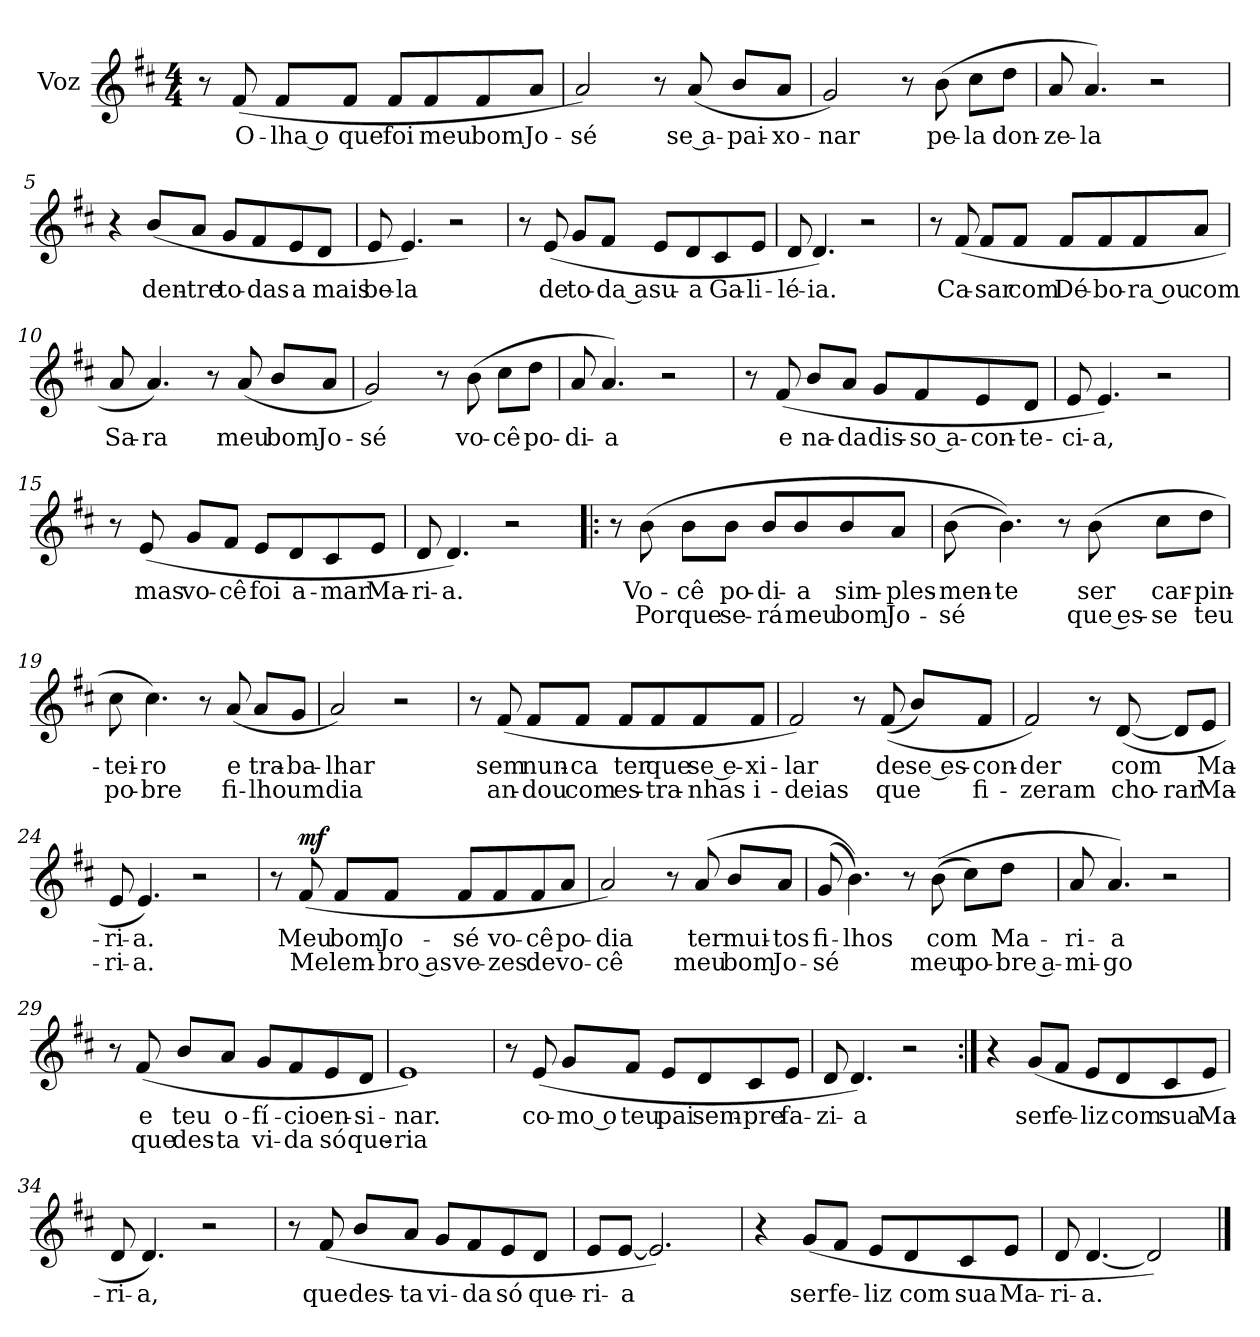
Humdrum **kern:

**kern	**text	**text	**dynam
*part1	*part1	*part1	*part1
*staff1	*staff1	*staff1	*staff1
*I"Voz	*	*	*
*I'Vo.	*	*	*
*clefG2	*	*	*
*k[f#c#]	*	*	*
*M4/4	*	*	*
*MM108	*	*	*
=1	=1	=1	=1
8r	.	.	.
!	!LO:LY:b	!	!
(<8f#/	O-	.	.
!	!LO:LY:b	!	!
8f#/L	-lha o	.	.
!	!LO:LY:b	!	!
8f#/J	que	.	.
!	!LO:LY:b	!	!
8f#/L	foi	.	.
!	!LO:LY:b	!	!
8f#/	meu	.	.
!	!LO:LY:b	!	!
8f#/	bom	.	.
!	!LO:LY:b	!	!
8a/J	Jo-	.	.
=2	=2	=2	=2
!	!LO:LY:b	!	!
2a/)	-sé	.	.
8r	.	.	.
!	!LO:LY:b	!	!
(<8a/	se a-	.	.
!	!LO:LY:b	!	!
8b/L	-pai-	.	.
!	!LO:LY:b	!	!
8a/J	-xo-	.	.
=3	=3	=3	=3
!	!LO:LY:b	!	!
2g/)	-nar	.	.
8r	.	.	.
!	!LO:LY:b	!	!
(>8b\	pe-	.	.
!	!LO:LY:b	!	!
8cc#\L	-la	.	.
!	!LO:LY:b	!	!
8dd\J	don-	.	.
=4	=4	=4	=4
!	!LO:LY:b	!	!
8a/	-ze-	.	.
!	!LO:LY:b	!	!
4.a/)	-la	.	.
2r	.	.	.
!!LO:LB:g=z
=5	=5	=5	=5
4r	.	.	.
!	!LO:LY:b	!	!
(<8b/L	den-	.	.
!	!LO:LY:b	!	!
8a/J	-tre	.	.
!	!LO:LY:b	!	!
8g/L	to-	.	.
!	!LO:LY:b	!	!
8f#/	-das	.	.
!	!LO:LY:b	!	!
8e/	a	.	.
!	!LO:LY:b	!	!
8d/J	mais	.	.
=6	=6	=6	=6
!	!LO:LY:b	!	!
8e/	be-	.	.
!	!LO:LY:b	!	!
4.e/)	-la	.	.
2r	.	.	.
=7	=7	=7	=7
8r	.	.	.
!	!LO:LY:b	!	!
(<8e/	de	.	.
!	!LO:LY:b	!	!
8g/L	to-	.	.
!	!LO:LY:b	!	!
8f#/J	-da a	.	.
!	!LO:LY:b	!	!
8e/L	su-	.	.
!	!LO:LY:b	!	!
8d/	-a	.	.
!	!LO:LY:b	!	!
8c#/	Ga-	.	.
!	!LO:LY:b	!	!
8e/J	-li-	.	.
=8	=8	=8	=8
!	!LO:LY:b	!	!
8d/	-lé-	.	.
!	!LO:LY:b	!	!
4.d/)	-ia.	.	.
2r	.	.	.
!!LO:LB:g=z
=9	=9	=9	=9
8r	.	.	.
!	!LO:LY:b	!	!
(<8f#/	Ca-	.	.
!	!LO:LY:b	!	!
8f#/L	-sar	.	.
!	!LO:LY:b	!	!
8f#/J	com	.	.
!	!LO:LY:b	!	!
8f#/L	Dé-	.	.
!	!LO:LY:b	!	!
8f#/	-bo-	.	.
!	!LO:LY:b	!	!
8f#/	-ra ou	.	.
!	!LO:LY:b	!	!
8a/J	com	.	.
=10	=10	=10	=10
!	!LO:LY:b	!	!
8a/	Sa-	.	.
!	!LO:LY:b	!	!
4.a/)	-ra	.	.
8r	.	.	.
!	!LO:LY:b	!	!
(<8a/	meu	.	.
!	!LO:LY:b	!	!
8b/L	bom	.	.
!	!LO:LY:b	!	!
8a/J	Jo-	.	.
=11	=11	=11	=11
!	!LO:LY:b	!	!
2g/)	-sé	.	.
8r	.	.	.
!	!LO:LY:b	!	!
(>8b\	vo-	.	.
!	!LO:LY:b	!	!
8cc#\L	-cê	.	.
!	!LO:LY:b	!	!
8dd\J	po-	.	.
=12	=12	=12	=12
!	!LO:LY:b	!	!
8a/	-di-	.	.
!	!LO:LY:b	!	!
4.a/)	-a	.	.
2r	.	.	.
!!LO:LB:g=z
=13	=13	=13	=13
8r	.	.	.
!	!LO:LY:b	!	!
(<8f#/	e	.	.
!	!LO:LY:b	!	!
8b/L	na-	.	.
!	!LO:LY:b	!	!
8a/J	-da	.	.
!	!LO:LY:b	!	!
8g/L	dis-	.	.
!	!LO:LY:b	!	!
8f#/	-so a-	.	.
!	!LO:LY:b	!	!
8e/	-con-	.	.
!	!LO:LY:b	!	!
8d/J	-te-	.	.
=14	=14	=14	=14
!	!LO:LY:b	!	!
8e/	-ci-	.	.
!	!LO:LY:b	!	!
4.e/)	-a,	.	.
2r	.	.	.
=15	=15	=15	=15
8r	.	.	.
!	!LO:LY:b	!	!
(<8e/	mas	.	.
!	!LO:LY:b	!	!
8g/L	vo-	.	.
!	!LO:LY:b	!	!
8f#/J	-cê	.	.
!	!LO:LY:b	!	!
8e/L	foi	.	.
!	!LO:LY:b	!	!
8d/	a-	.	.
!	!LO:LY:b	!	!
8c#/	-mar	.	.
!	!LO:LY:b	!	!
8e/J	Ma-	.	.
=16	=16	=16	=16
!	!LO:LY:b	!	!
8d/	-ri-	.	.
!	!LO:LY:b	!	!
4.d/)	-a.	.	.
2r	.	.	.
!!LO:LB:g=z
=17!|:	=17!|:	=17!|:	=17!|:
8r	.	.	.
!	!LO:LY:b	!LO:LY:b	!
(>8b\	Vo-	Por	.
!	!LO:LY:b	!LO:LY:b	!
8b\L	-cê	que	.
!	!LO:LY:b	!LO:LY:b	!
8b\J	po-	se-	.
!	!LO:LY:b	!LO:LY:b	!
8b/L	-di-	-rá	.
!	!LO:LY:b	!LO:LY:b	!
8b/	-a	meu	.
!	!LO:LY:b	!LO:LY:b	!
8b/	sim-	bom	.
!	!LO:LY:b	!LO:LY:b	!
8a/J	-ples-	Jo-	.
=18	=18	=18	=18
!	!LO:LY:b	!LO:LY:b	!
(>8b\	-men-	-sé	.
!	!LO:LY:b	!	!
4.b\))	-te	.	.
8r	.	.	.
!	!LO:LY:b	!LO:LY:b	!
(>8b\	ser	que es-	.
!	!LO:LY:b	!LO:LY:b	!
8cc#\L	car-	-se	.
!	!LO:LY:b	!LO:LY:b	!
8dd\J	-pin-	teu	.
=19	=19	=19	=19
!	!LO:LY:b	!LO:LY:b	!
8cc#\	-tei-	po-	.
!	!LO:LY:b	!LO:LY:b	!
4.cc#\)	-ro	-bre	.
8r	.	.	.
!	!LO:LY:b	!LO:LY:b	!
(<8a/	e	fi-	.
!	!LO:LY:b	!LO:LY:b	!
8a/L	tra-	-lho	.
!	!LO:LY:b	!LO:LY:b	!
8g/J	-ba-	um	.
!!LO:LB:g=z
=20	=20	=20	=20
!	!LO:LY:b	!LO:LY:b	!
2a/)	-lhar	dia	.
2r	.	.	.
=21	=21	=21	=21
8r	.	.	.
!	!LO:LY:b	!LO:LY:b	!
(<8f#/	sem	an-	.
!	!LO:LY:b	!LO:LY:b	!
8f#/L	nun-	-dou	.
!	!LO:LY:b	!LO:LY:b	!
8f#/J	-ca	com	.
!	!LO:LY:b	!LO:LY:b	!
8f#/L	ter	es-	.
!	!LO:LY:b	!LO:LY:b	!
8f#/	que	-tra-	.
!	!LO:LY:b	!LO:LY:b	!
8f#/	se e-	-nhas	.
!	!LO:LY:b	!LO:LY:b	!
8f#/J	-xi-	i-	.
=22	=22	=22	=22
!	!LO:LY:b	!LO:LY:b	!
2f#/)	-lar	-deias	.
8r	.	.	.
!	!LO:LY:b	!LO:LY:b	!
(<(<8f#/	de	que	.
!	!LO:LY:b	!	!
8b/L)	se es-	.	.
!	!LO:LY:b	!LO:LY:b	!
8f#/J	-con-	fi-	.
=23	=23	=23	=23
!	!LO:LY:b	!LO:LY:b	!
2f#/)	-der	-zeram	.
8r	.	.	.
!	!LO:LY:b	!LO:LY:b	!
(<[8d/	com	cho-	.
!	!	!LO:LY:b	!
8d/L]	.	-rar	.
!	!LO:LY:b	!LO:LY:b	!
8e/J	Ma-	Ma-	.
!!LO:LB:g=z
=24	=24	=24	=24
!	!LO:LY:b	!LO:LY:b	!
8e/	-ri-	-ri-	.
!	!LO:LY:b	!LO:LY:b	!
4.e/)	-a.	-a.	.
2r	.	.	.
=25	=25	=25	=25
8r	.	.	.
!	!LO:LY:b	!LO:LY:b	!LO:DY:a
(<8f#/	Meu	Me	mf
!	!LO:LY:b	!LO:LY:b	!
8f#/L	bom	lem-	.
!	!LO:LY:b	!LO:LY:b	!
8f#/J	Jo-	-bro as	.
!	!LO:LY:b	!LO:LY:b	!
8f#/L	-sé	ve-	.
!	!LO:LY:b	!LO:LY:b	!
8f#/	vo-	-zes	.
!	!LO:LY:b	!LO:LY:b	!
8f#/	-cê	de	.
!	!LO:LY:b	!LO:LY:b	!
8a/J	po-	vo-	.
=26	=26	=26	=26
!	!LO:LY:b	!LO:LY:b	!
2a/)	-dia	-cê	.
8r	.	.	.
!	!LO:LY:b	!LO:LY:b	!
(<8a/	ter	meu	.
!	!LO:LY:b	!LO:LY:b	!
8b/L	mui-	bom	.
!	!LO:LY:b	!LO:LY:b	!
8a/J	-tos	Jo-	.
=27	=27	=27	=27
!	!LO:LY:b	!LO:LY:b	!
(>8g/	fi-	-sé	.
!	!LO:LY:b	!	!
4.b\))	-lhos	.	.
8r	.	.	.
!	!LO:LY:b	!LO:LY:b	!
(>(>8b\	com	meu	.
!	!	!LO:LY:b	!
8cc#\L)	.	po-	.
!	!LO:LY:b	!LO:LY:b	!
8dd\J	Ma-	-bre a-	.
!!LO:PB:g=z
=28	=28	=28	=28
!	!LO:LY:b	!LO:LY:b	!
8a/	-ri-	-mi-	.
!	!LO:LY:b	!LO:LY:b	!
4.a/)	-a	-go	.
2r	.	.	.
=29	=29	=29	=29
8r	.	.	.
!	!LO:LY:b	!LO:LY:b	!
(<8f#/	e	que	.
!	!LO:LY:b	!LO:LY:b	!
8b/L	teu	des-	.
!	!LO:LY:b	!LO:LY:b	!
8a/J	o-	-ta	.
!	!LO:LY:b	!LO:LY:b	!
8g/L	-fí-	vi-	.
!	!LO:LY:b	!LO:LY:b	!
8f#/	-cio	-da	.
!	!LO:LY:b	!LO:LY:b	!
8e/	en-	só	.
!	!LO:LY:b	!LO:LY:b	!
8d/J	-si-	que-	.
=30	=30	=30	=30
!	!LO:LY:b	!LO:LY:b	!
1e)	-nar.	-ria	.
=31	=31	=31	=31
8r	.	.	.
!	!LO:LY:b	!	!
(<8e/	co-	.	.
!	!LO:LY:b	!	!
8g/L	-mo o	.	.
!	!LO:LY:b	!	!
8f#/J	teu	.	.
!	!LO:LY:b	!	!
8e/L	pai	.	.
!	!LO:LY:b	!	!
8d/	sem-	.	.
!	!LO:LY:b	!	!
8c#/	-pre	.	.
!	!LO:LY:b	!	!
8e/J	fa-	.	.
=32	=32	=32	=32
!	!LO:LY:b	!	!
8d/	-zi-	.	.
!	!LO:LY:b	!	!
4.d/)	-a	.	.
2r	.	.	.
!!LO:LB:g=z
=33:|!	=33:|!	=33:|!	=33:|!
4r	.	.	.
!	!LO:LY:b	!	!
(<8g/L	ser	.	.
!	!LO:LY:b	!	!
8f#/J	fe-	.	.
!	!LO:LY:b	!	!
8e/L	-liz	.	.
!	!LO:LY:b	!	!
8d/	com	.	.
!	!LO:LY:b	!	!
8c#/	sua	.	.
!	!LO:LY:b	!	!
8e/J	Ma-	.	.
=34	=34	=34	=34
!	!LO:LY:b	!	!
8d/	-ri-	.	.
!	!LO:LY:b	!	!
4.d/)	-a,	.	.
2r	.	.	.
=35	=35	=35	=35
8r	.	.	.
!	!LO:LY:b	!	!
(<8f#/	que	.	.
!	!LO:LY:b	!	!
8b/L	des-	.	.
!	!LO:LY:b	!	!
8a/J	-ta	.	.
!	!LO:LY:b	!	!
8g/L	vi-	.	.
!	!LO:LY:b	!	!
8f#/	-da	.	.
!	!LO:LY:b	!	!
8e/	só	.	.
!	!LO:LY:b	!	!
8d/J	que-	.	.
=36	=36	=36	=36
!	!LO:LY:b	!	!
8e/L	-ri-	.	.
!	!LO:LY:b	!	!
[8e/J	-a	.	.
2.e/])	.	.	.
!!LO:LB:g=z
=37	=37	=37	=37
4r	.	.	.
!	!LO:LY:b	!	!
(<8g/L	ser	.	.
!	!LO:LY:b	!	!
8f#/J	fe-	.	.
!	!LO:LY:b	!	!
8e/L	-liz	.	.
!	!LO:LY:b	!	!
8d/	com	.	.
!	!LO:LY:b	!	!
8c#/	sua	.	.
!	!LO:LY:b	!	!
8e/J	Ma-	.	.
=38	=38	=38	=38
!	!LO:LY:b	!	!
8d/	-ri-	.	.
!	!LO:LY:b	!	!
[4.d/	-a.	.	.
2d/])	.	.	.
==	==	==	==
*-	*-	*-	*-
